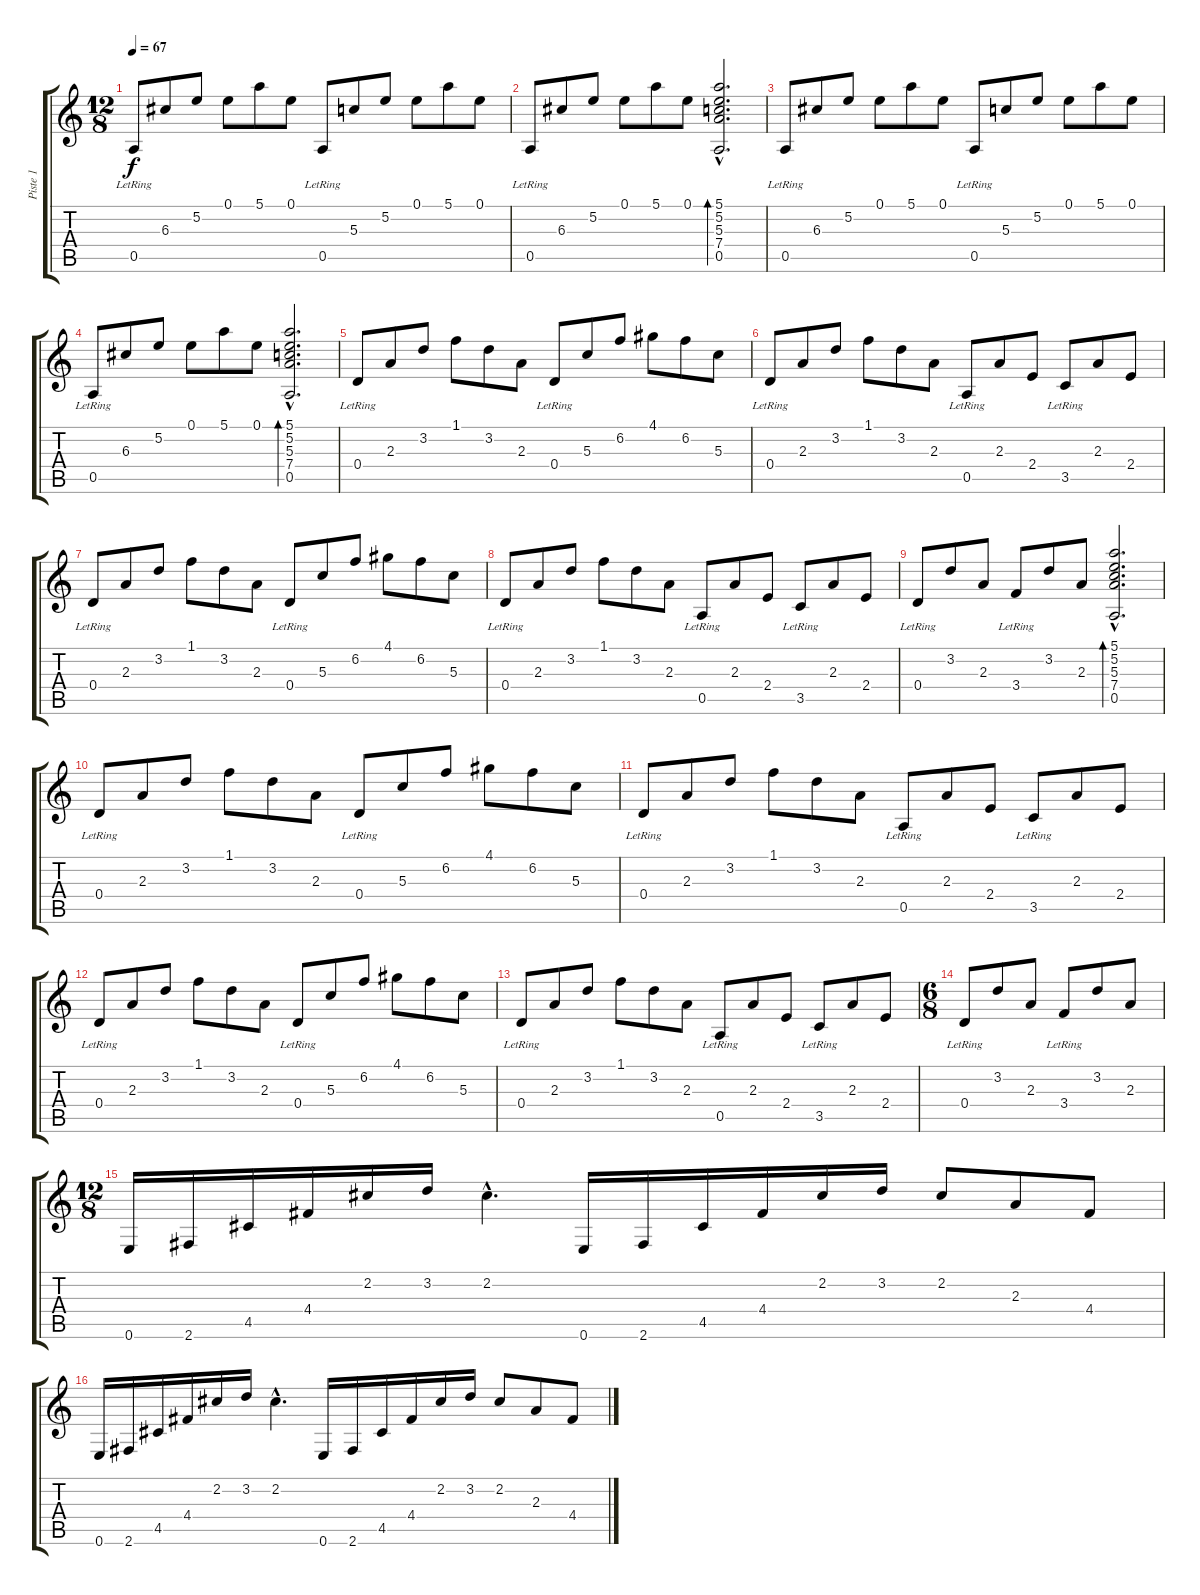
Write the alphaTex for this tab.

\track ("Piste 1" "Piste 1") {instrument acousticguitarnylon}
\staff {score tabs}
\tuning (E4 B3 G3 D3 A2 E2) {hide}
\ts (12 8)
\tempo 67
\clef g2
\ks c
0.5{lr}.8{dy f instrument acousticguitarnylon} 6.3.8 5.2.8 0.1.8 5.1.8 0.1.8 0.5{lr}.8 5.3.8 5.2.8 0.1.8 5.1.8 0.1.8 |
0.5{lr}.8 6.3.8 5.2.8 0.1.8 5.1.8 0.1.8 (5.1{hac} 5.2{hac} 5.3{hac} 7.4{hac} 0.5{hac}).2{d bd 120} |
0.5{lr}.8 6.3.8 5.2.8 0.1.8 5.1.8 0.1.8 0.5{lr}.8 5.3.8 5.2.8 0.1.8 5.1.8 0.1.8 |
0.5{lr}.8 6.3.8 5.2.8 0.1.8 5.1.8 0.1.8 (5.1{hac} 5.2{hac} 5.3{hac} 7.4{hac} 0.5{hac}).2{d bd 120} |
0.4{lr}.8 2.3.8 3.2.8 1.1.8 3.2.8 2.3.8 0.4{lr}.8 5.3.8 6.2.8 4.1.8 6.2.8 5.3.8 |
0.4{lr}.8 2.3.8 3.2.8 1.1.8 3.2.8 2.3.8 0.5{lr}.8 2.3.8 2.4.8 3.5{lr}.8 2.3.8 2.4.8 |
0.4{lr}.8 2.3.8 3.2.8 1.1.8 3.2.8 2.3.8 0.4{lr}.8 5.3.8 6.2.8 4.1.8 6.2.8 5.3.8 |
0.4{lr}.8 2.3.8 3.2.8 1.1.8 3.2.8 2.3.8 0.5{lr}.8 2.3.8 2.4.8 3.5{lr}.8 2.3.8 2.4.8 |
0.4{lr}.8 3.2.8 2.3.8 3.4{lr}.8 3.2.8 2.3.8 (5.1{hac} 5.2{hac} 5.3{hac} 7.4{hac} 0.5{hac}).2{d bd 120} |
0.4{lr}.8 2.3.8 3.2.8 1.1.8 3.2.8 2.3.8 0.4{lr}.8 5.3.8 6.2.8 4.1.8 6.2.8 5.3.8 |
0.4{lr}.8 2.3.8 3.2.8 1.1.8 3.2.8 2.3.8 0.5{lr}.8 2.3.8 2.4.8 3.5{lr}.8 2.3.8 2.4.8 |
0.4{lr}.8 2.3.8 3.2.8 1.1.8 3.2.8 2.3.8 0.4{lr}.8 5.3.8 6.2.8 4.1.8 6.2.8 5.3.8 |
0.4{lr}.8 2.3.8 3.2.8 1.1.8 3.2.8 2.3.8 0.5{lr}.8 2.3.8 2.4.8 3.5{lr}.8 2.3.8 2.4.8 |
\ts (6 8)
0.4{lr}.8 3.2.8 2.3.8 3.4{lr}.8 3.2.8 2.3.8 |
\ts (12 8)
0.6.16 2.6.16 4.5.16 4.4.16 2.2.16 3.2.16 2.2{hac}.4{d} 0.6.16 2.6.16 4.5.16 4.4.16 2.2.16 3.2.16 2.2.8 2.3.8 4.4.8 |
0.6.16 2.6.16 4.5.16 4.4.16 2.2.16 3.2.16 2.2{hac}.4{d} 0.6.16 2.6.16 4.5.16 4.4.16 2.2.16 3.2.16 2.2.8 2.3.8 4.4.8
